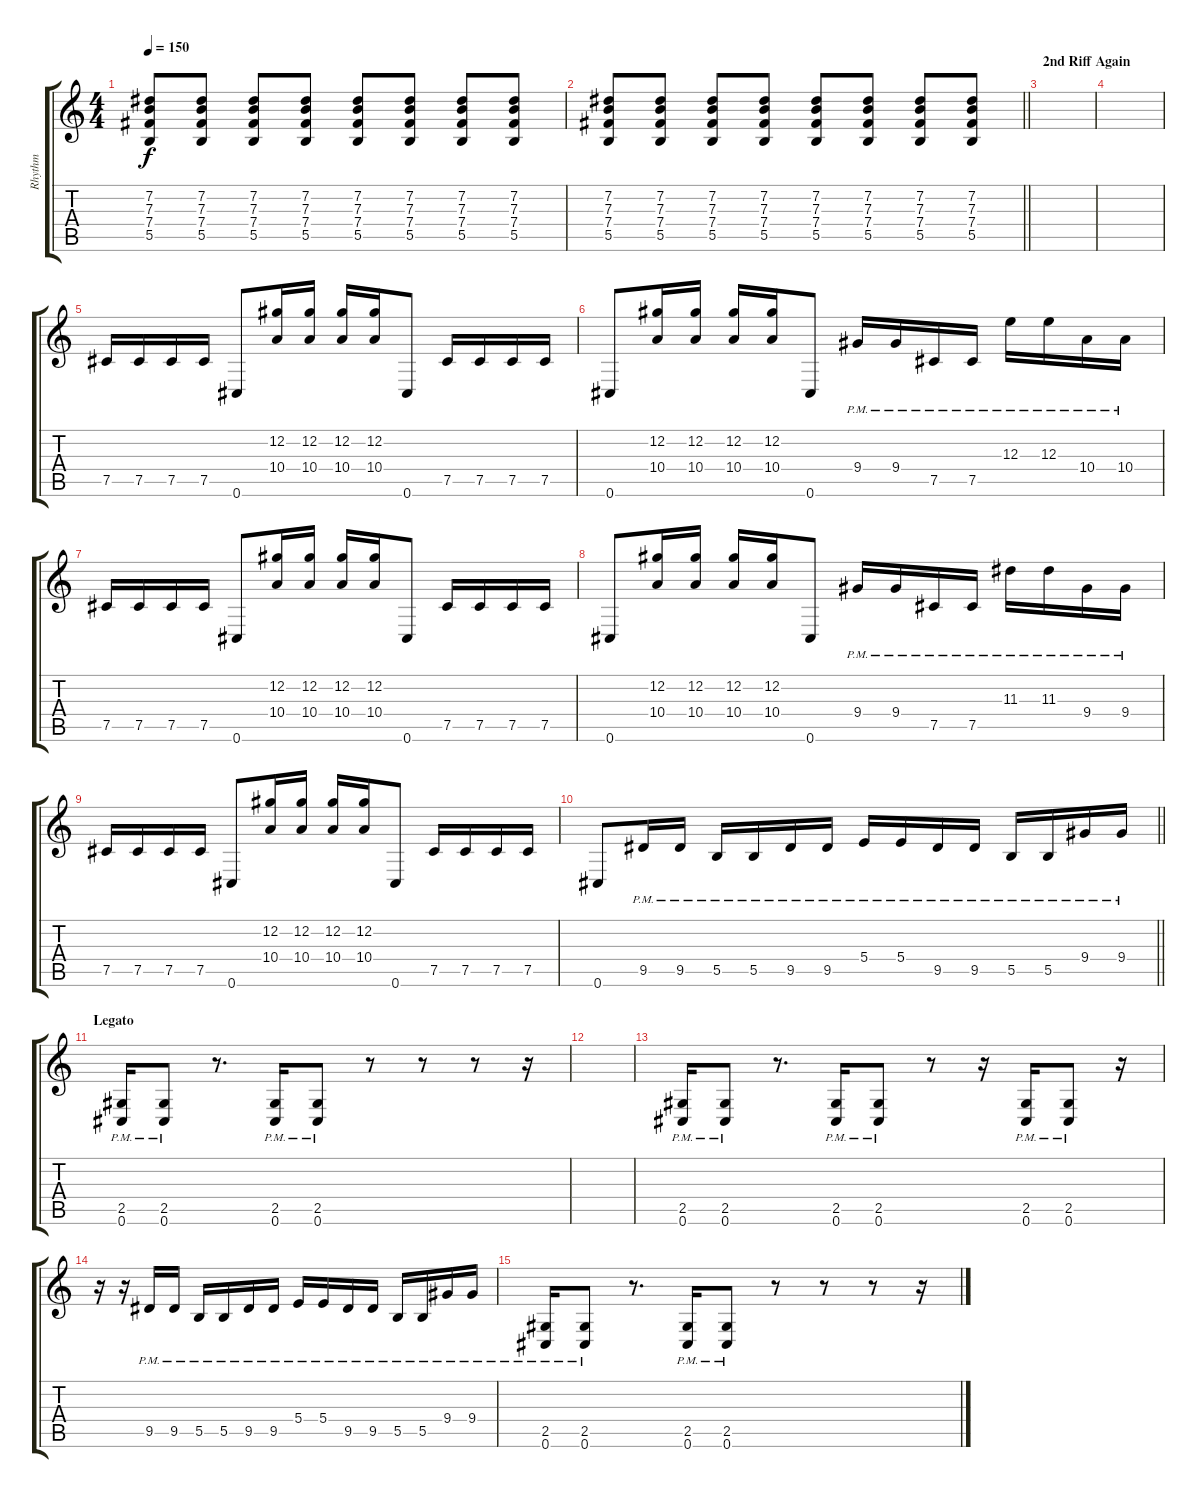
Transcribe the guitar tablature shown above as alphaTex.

\track ("Rhythm" "Rhythm") {instrument overdrivenguitar}
\staff {score tabs}
\tuning (Db4 Ab3 E3 B2 Gb2 Db2) {hide}
\ts (4 4)
\tempo 150
\clef g2
\ks c
(7.2 7.3 7.4 5.5).8{dy f} (7.2 7.3 7.4 5.5).8 (7.2 7.3 7.4 5.5).8 (7.2 7.3 7.4 5.5).8 (7.2 7.3 7.4 5.5).8 (7.2 7.3 7.4 5.5).8 (7.2 7.3 7.4 5.5).8 (7.2 7.3 7.4 5.5).8 |
\barLineRight lightlight
(7.2 7.3 7.4 5.5).8 (7.2 7.3 7.4 5.5).8 (7.2 7.3 7.4 5.5).8 (7.2 7.3 7.4 5.5).8 (7.2 7.3 7.4 5.5).8 (7.2 7.3 7.4 5.5).8 (7.2 7.3 7.4 5.5).8 (7.2 7.3 7.4 5.5).8 |
\section ("" "2nd Riff Again ")
|
|
7.5.16 7.5.16 7.5.16 7.5.16 0.6.8 (12.2 10.4).16 (12.2 10.4).16 (12.2 10.4).16 (12.2 10.4).16 0.6.8 7.5.16 7.5.16 7.5.16 7.5.16 |
0.6.8 (12.2 10.4).16 (12.2 10.4).16 (12.2 10.4).16 (12.2 10.4).16 0.6.8 9.4{pm}.16 9.4{pm}.16 7.5{pm}.16 7.5{pm}.16 12.3{pm}.16 12.3{pm}.16 10.4{pm}.16 10.4{pm}.16 |
7.5.16 7.5.16 7.5.16 7.5.16 0.6.8 (12.2 10.4).16 (12.2 10.4).16 (12.2 10.4).16 (12.2 10.4).16 0.6.8 7.5.16 7.5.16 7.5.16 7.5.16 |
0.6.8 (12.2 10.4).16 (12.2 10.4).16 (12.2 10.4).16 (12.2 10.4).16 0.6.8 9.4{pm}.16 9.4{pm}.16 7.5{pm}.16 7.5{pm}.16 11.3{pm}.16 11.3{pm}.16 9.4{pm}.16 9.4{pm}.16 |
7.5.16 7.5.16 7.5.16 7.5.16 0.6.8 (12.2 10.4).16 (12.2 10.4).16 (12.2 10.4).16 (12.2 10.4).16 0.6.8 7.5.16 7.5.16 7.5.16 7.5.16 |
\barLineRight lightlight
0.6.8 9.5{pm}.16 9.5{pm}.16 5.5{pm}.16 5.5{pm}.16 9.5{pm}.16 9.5{pm}.16 5.4{pm}.16 5.4{pm}.16 9.5{pm}.16 9.5{pm}.16 5.5{pm}.16 5.5{pm}.16 9.4{pm}.16 9.4{pm}.16 |
\section ("" "Legato")
(2.5{pm} 0.6{pm}).16 (2.5{pm} 0.6{pm}).8 r.8{d} (2.5{pm} 0.6{pm}).16 (2.5{pm} 0.6{pm}).8 r.8 r.8 r.8 r.16 |
|
(2.5{pm} 0.6{pm}).16 (2.5{pm} 0.6{pm}).8 r.8{d} (2.5{pm} 0.6{pm}).16 (2.5{pm} 0.6{pm}).8 r.8 r.16 (2.5{pm} 0.6{pm}).16 (2.5{pm} 0.6{pm}).8 r.16 |
r.16 r.16 9.5{pm}.16 9.5{pm}.16 5.5{pm}.16 5.5{pm}.16 9.5{pm}.16 9.5{pm}.16 5.4{pm}.16 5.4{pm}.16 9.5{pm}.16 9.5{pm}.16 5.5{pm}.16 5.5{pm}.16 9.4{pm}.16 9.4{pm}.16 |
(2.5{pm} 0.6{pm}).16 (2.5{pm} 0.6{pm}).8 r.8{d} (2.5{pm} 0.6{pm}).16 (2.5{pm} 0.6{pm}).8 r.8 r.8 r.8 r.16
